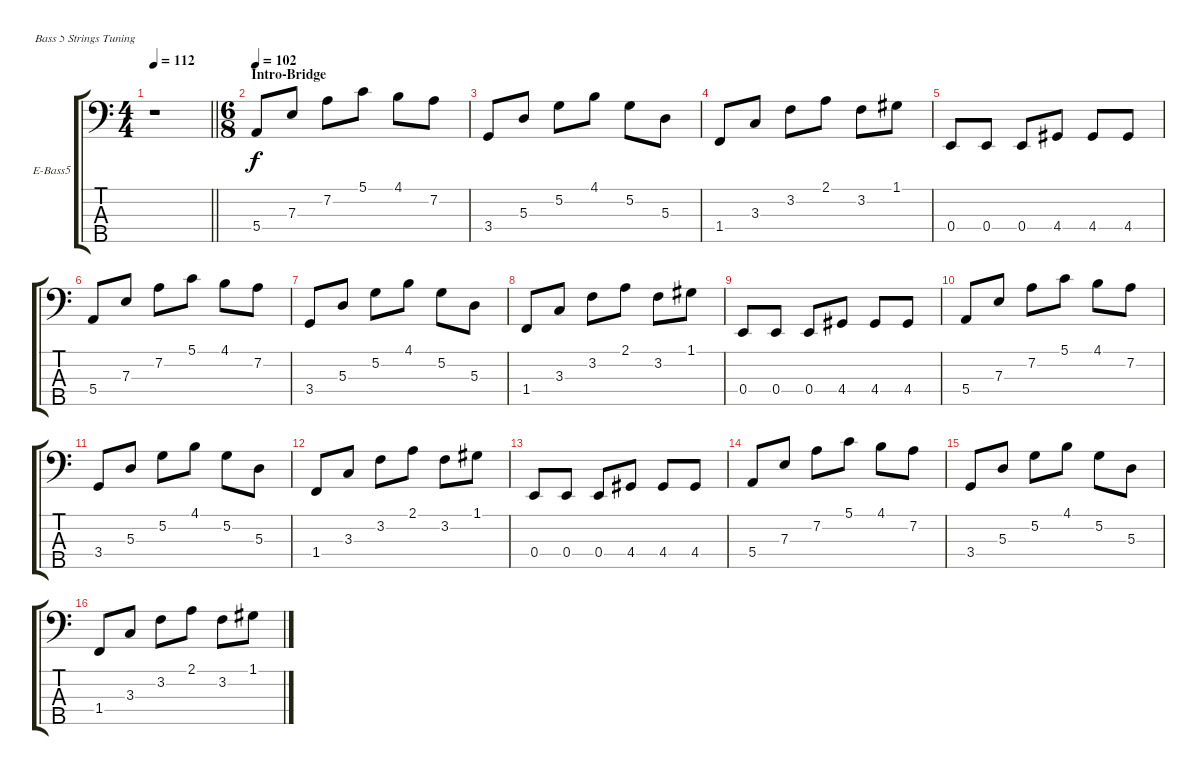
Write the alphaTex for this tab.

\bracketExtendMode groupsimilarinstruments
\firstSystemTrackNameOrientation horizontal
\otherSystemsTrackNameOrientation horizontal
\track ("bass (Andrey Stefnuk)" "E-Bass5") {instrument electricbassfinger}
\staff {score tabs}
\tuning (G2 D2 A1 E1 B0)
\ts (4 4)
\tempo 112
\clef f4
\barLineRight lightlight
\ks aminor
r.1{dy f} |
\ts (6 8)
\beaming (8 2 2 2 2)
\section ("" "Intro-Bridge")
\tempo 102
5.4.8 7.3.8 7.2.8 5.1.8 4.1.8 7.2.8 |
3.4.8 5.3.8 5.2.8 4.1.8 5.2.8 5.3.8 |
1.4.8 3.3.8 3.2.8 2.1.8 3.2.8 1.1.8 |
0.4.8 0.4.8 0.4.8 4.4.8 4.4.8 4.4.8 |
5.4.8 7.3.8 7.2.8 5.1.8 4.1.8 7.2.8 |
3.4.8 5.3.8 5.2.8 4.1.8 5.2.8 5.3.8 |
1.4.8 3.3.8 3.2.8 2.1.8 3.2.8 1.1.8 |
0.4.8 0.4.8 0.4.8 4.4.8 4.4.8 4.4.8 |
5.4.8 7.3.8 7.2.8 5.1.8 4.1.8 7.2.8 |
3.4.8 5.3.8 5.2.8 4.1.8 5.2.8 5.3.8 |
1.4.8 3.3.8 3.2.8 2.1.8 3.2.8 1.1.8 |
0.4.8 0.4.8 0.4.8 4.4.8 4.4.8 4.4.8 |
5.4.8 7.3.8 7.2.8 5.1.8 4.1.8 7.2.8 |
3.4.8 5.3.8 5.2.8 4.1.8 5.2.8 5.3.8 |
1.4.8 3.3.8 3.2.8 2.1.8 3.2.8 1.1.8
